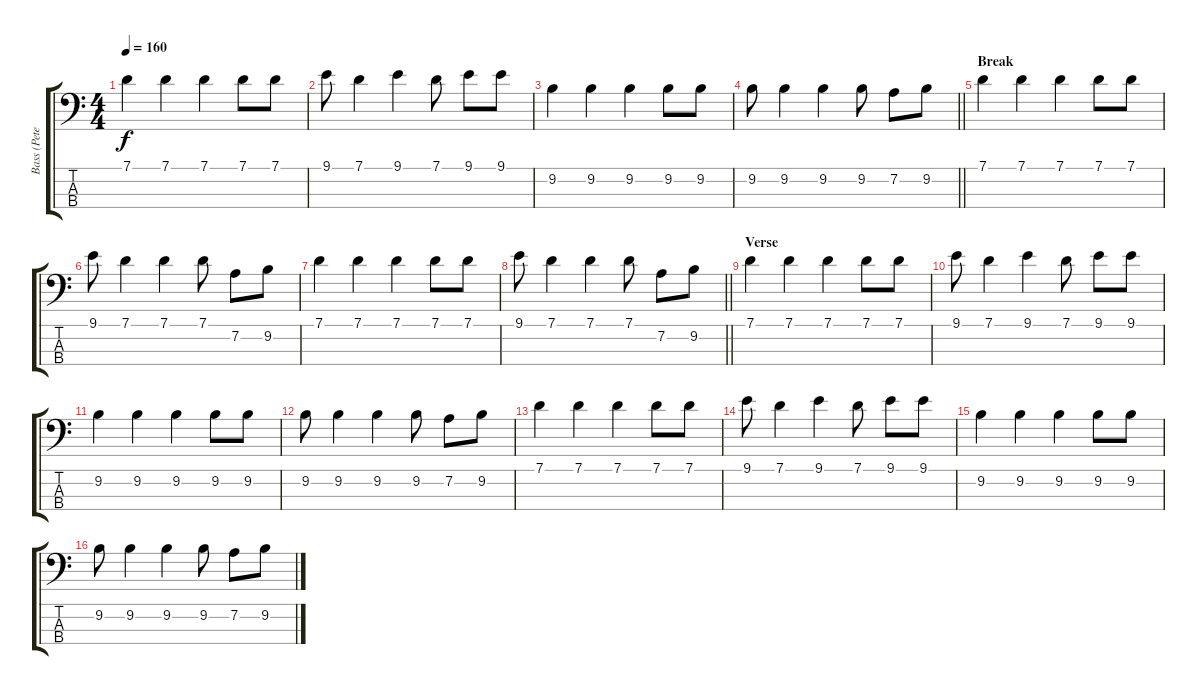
\track ("Bass (Peter Hook)" "Bass (Pete") {instrument electricbasspick}
\staff {score tabs}
\tuning (G2 D2 A1 E1) {hide}
\ts (4 4)
\tempo 160
\clef f4
\ks c
7.1.4{dy f} 7.1.4 7.1.4 7.1.8 7.1.8 |
9.1.8 7.1.4 9.1.4 7.1.8 9.1.8 9.1.8 |
9.2.4 9.2.4 9.2.4 9.2.8 9.2.8 |
\barLineRight lightlight
9.2.8 9.2.4 9.2.4 9.2.8 7.2.8 9.2.8 |
\section ("" "Break")
7.1.4 7.1.4 7.1.4 7.1.8 7.1.8 |
9.1.8 7.1.4 7.1.4 7.1.8 7.2.8 9.2.8 |
7.1.4 7.1.4 7.1.4 7.1.8 7.1.8 |
\barLineRight lightlight
9.1.8 7.1.4 7.1.4 7.1.8 7.2.8 9.2.8 |
\section ("" "Verse")
7.1.4 7.1.4 7.1.4 7.1.8 7.1.8 |
9.1.8 7.1.4 9.1.4 7.1.8 9.1.8 9.1.8 |
9.2.4 9.2.4 9.2.4 9.2.8 9.2.8 |
9.2.8 9.2.4 9.2.4 9.2.8 7.2.8 9.2.8 |
7.1.4 7.1.4 7.1.4 7.1.8 7.1.8 |
9.1.8 7.1.4 9.1.4 7.1.8 9.1.8 9.1.8 |
9.2.4 9.2.4 9.2.4 9.2.8 9.2.8 |
9.2.8 9.2.4 9.2.4 9.2.8 7.2.8 9.2.8
